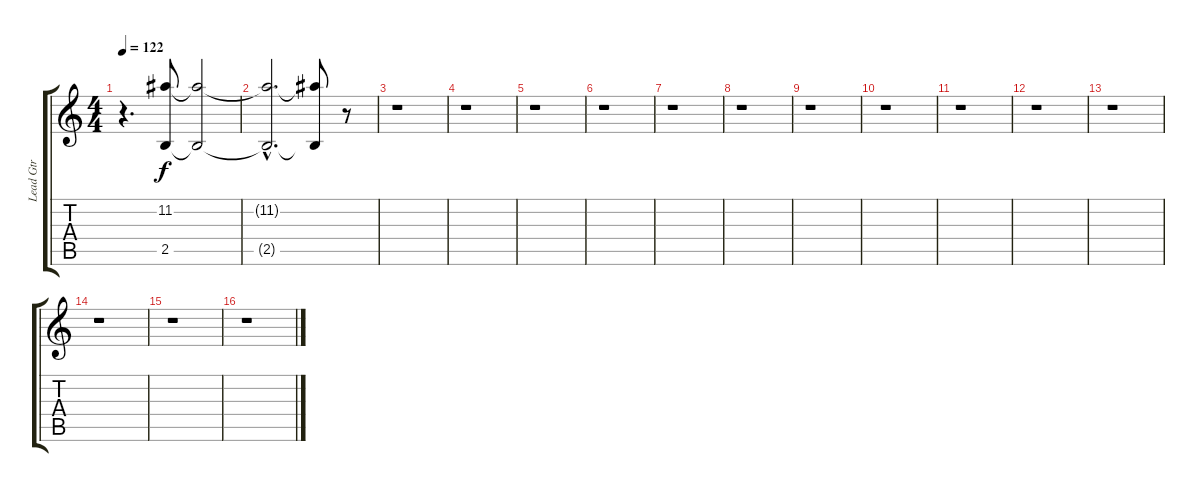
\track ("Lead Gtr" "Lead Gtr") {instrument distortionguitar}
\staff {score tabs}
\tuning (E4 B3 G3 D3 A2 D2) {hide}
\ts (4 4)
\tempo 122
\clef g2
\ks c
r.4{d dy f} (11.2 2.5).8{instrument guitarharmonics} (11.2{t} 2.5{t}).2 |
(11.2{hac t} 2.5{hac t}).2{d} (11.2{t} 2.5{t}).8 r.8 |
r.1{instrument distortionguitar} |
r.1 |
r.1 |
r.1 |
r.1 |
r.1 |
r.1 |
r.1 |
r.1 |
r.1 |
r.1 |
r.1 |
r.1 |
r.1
